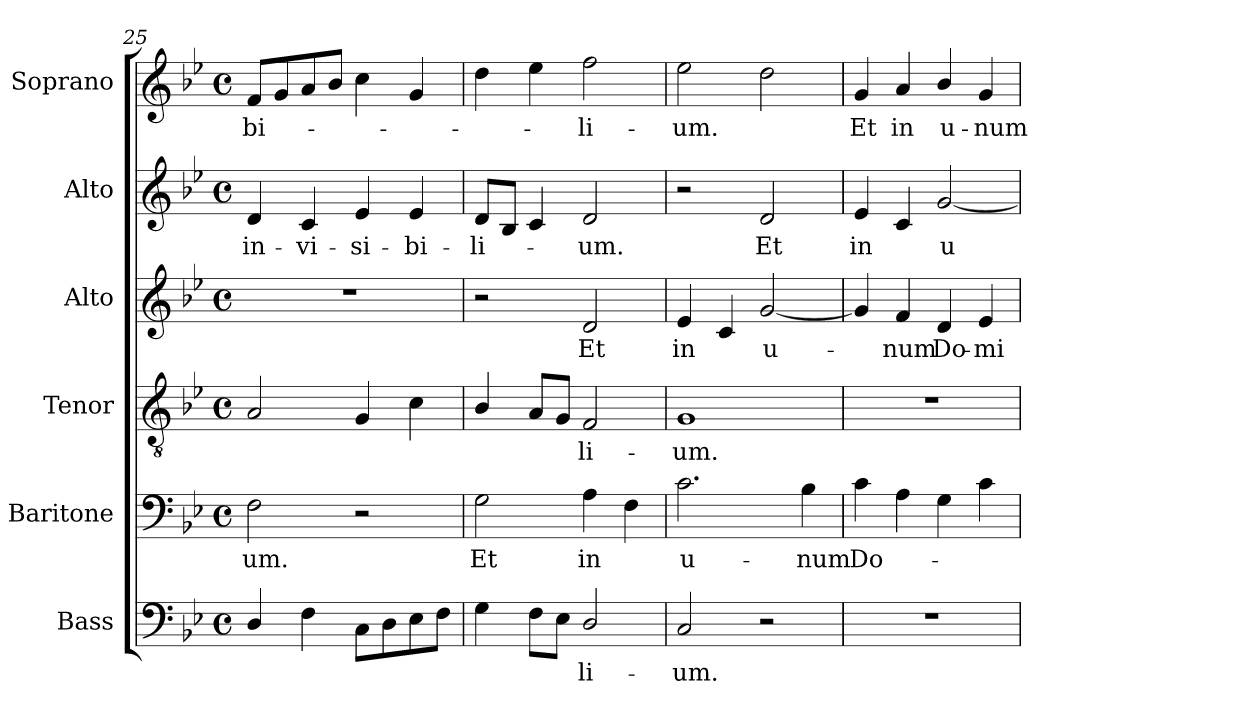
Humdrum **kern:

**kern	**text	**kern	**text	**kern	**text	**kern	**text	**kern	**text	**kern	**text
*part6	*part6	*part5	*part5	*part4	*part4	*part3	*part3	*part2	*part2	*part1	*part1
*staff6	*staff6	*staff5	*staff5	*staff4	*staff4	*staff3	*staff3	*staff2	*staff2	*staff1	*staff1
*I"Bass	*	*I"Baritone	*	*I"Tenor	*	*I"Alto	*	*I"Alto	*	*I"Soprano	*
*I'B.	*	*I'Bar.	*	*I'T.	*	*I'A.	*	*I'A.	*	*I'S.	*
!!LO:PB:g=z
*clefF4	*	*clefF4	*	*clefGv2	*	*clefG2	*	*clefG2	*	*clefG2	*
*	*	*	*	*ITrd7c12	*	*	*	*	*	*	*
*k[b-e-]	*	*k[b-e-]	*	*k[b-e-]	*	*k[b-e-]	*	*k[b-e-]	*	*k[b-e-]	*
*B-:	*	*B-:	*	*B-:	*	*B-:	*	*B-:	*	*B-:	*
*M4/4	*	*M4/4	*	*M4/4	*	*M4/4	*	*M4/4	*	*M4/4	*
*met(c)	*	*met(c)	*	*met(c)	*	*met(c)	*	*met(c)	*	*met(c)	*
=25	=25	=25	=25	=25	=25	=25	=25	=25	=25	=25	=25
!	!	!	!LO:LY:b:color=#000000	!	!	!	!	!	!	!	!
!	!	!	!	!	!	!	!	!	!LO:LY:b:color=#000000	!	!
!	!	!	!	!	!	!	!	!	!	!	!LO:LY:b:color=#000000
4Di/	.	2Fi\	-um.	2AAi/	.	1r	.	4di/	in-	8fi/L	-bi-
.	.	.	.	.	.	.	.	.	.	8gi/	.
!	!	!	!	!	!	!	!	!	!LO:LY:b:color=#000000	!	!
4Fi\	.	.	.	.	.	.	.	4ci/	-vi-	8ai/	.
.	.	.	.	.	.	.	.	.	.	8b-i/J	.
!	!	!	!	!	!	!	!	!	!LO:LY:b:color=#000000	!	!
8Ci\L	.	2r	.	4GGi/	.	.	.	4e-i/	-si-	4cci\	.
8Di\	.	.	.	.	.	.	.	.	.	.	.
!	!	!	!	!	!	!	!	!	!LO:LY:b:color=#000000	!	!
8E-i\	.	.	.	4Ci\	.	.	.	4e-i/	-bi-	4gi/	.
8Fi\J	.	.	.	.	.	.	.	.	.	.	.
=26	=26	=26	=26	=26	=26	=26	=26	=26	=26	=26	=26
!	!	!	!LO:LY:b:color=#000000	!	!	!	!	!	!	!	!
!	!	!	!	!	!	!	!	!	!LO:LY:b:color=#000000	!	!
4Gi\	.	2Gi\	Et	4BB-i/	.	2r	.	8di/L	-li-	4ddi\	.
.	.	.	.	.	.	.	.	8B-i/J	.	.	.
8Fi\L	.	.	.	8AAi/L	.	.	.	4ci/	.	4ee-i\	.
8E-i\J	.	.	.	8GGi/J	.	.	.	.	.	.	.
!	!LO:LY:b:color=#000000	!	!	!	!	!	!	!	!	!	!
!	!	!	!LO:LY:b:color=#000000	!	!	!	!	!	!	!	!
!	!	!	!	!	!LO:LY:b:color=#000000	!	!	!	!	!	!
!	!	!	!	!	!	!	!LO:LY:b:color=#000000	!	!	!	!
!	!	!	!	!	!	!	!	!	!LO:LY:b:color=#000000	!	!
!	!	!	!	!	!	!	!	!	!	!	!LO:LY:b:color=#000000
2Di/	-li-	4Ai\	in	2FFi/	-li-	2di/	Et	2di/	-um.	2ffi\	-li-
.	.	4Fi\	.	.	.	.	.	.	.	.	.
=27	=27	=27	=27	=27	=27	=27	=27	=27	=27	=27	=27
!	!LO:LY:b:color=#000000	!	!	!	!	!	!	!	!	!	!
!	!	!	!LO:LY:b:color=#000000	!	!	!	!	!	!	!	!
!	!	!	!	!	!LO:LY:b:color=#000000	!	!	!	!	!	!
!	!	!	!	!	!	!	!LO:LY:b:color=#000000	!	!	!	!
!	!	!	!	!	!	!	!	!	!	!	!LO:LY:b:color=#000000
2Ci/	-um.	2.ci\	u-	1GGi	-um.	4e-i/	in	2r	.	2ee-i\	-um.
.	.	.	.	.	.	4ci/	.	.	.	.	.
!	!	!	!	!	!	!	!LO:LY:b:color=#000000	!	!	!	!
!	!	!	!	!	!	!	!	!	!LO:LY:b:color=#000000	!	!
2r	.	.	.	.	.	[2gi/	u-	2di/	Et	2ddi\	.
!	!	!	!LO:LY:b:color=#000000	!	!	!	!	!	!	!	!
.	.	4B-i\	-num	.	.	.	.	.	.	.	.
=28	=28	=28	=28	=28	=28	=28	=28	=28	=28	=28	=28
!	!	!	!LO:LY:b:color=#000000	!	!	!	!	!	!	!	!
!	!	!	!	!	!	!	!	!	!LO:LY:b:color=#000000	!	!
!	!	!	!	!	!	!	!	!	!	!	!LO:LY:b:color=#000000
1r	.	4ci\	Do-	1r	.	4gi/]	.	4e-i/	in	4gi/	Et
!	!	!	!	!	!	!	!LO:LY:b:color=#000000	!	!	!	!
!	!	!	!	!	!	!	!	!	!	!	!LO:LY:b:color=#000000
.	.	4Ai\	.	.	.	4fi/	-num	4ci/	.	4ai/	in
!	!	!	!	!	!	!	!LO:LY:b:color=#000000	!	!	!	!
!	!	!	!	!	!	!	!	!	!LO:LY:b:color=#000000	!	!
!	!	!	!	!	!	!	!	!	!	!	!LO:LY:b:color=#000000
.	.	4Gi\	.	.	.	4di/	Do-	[2gi/	u-	4b-i/	u-
!	!	!	!	!	!	!	!LO:LY:b:color=#000000	!	!	!	!
!	!	!	!	!	!	!	!	!	!	!	!LO:LY:b:color=#000000
.	.	4ci\	.	.	.	4e-i/	-mi-	.	.	4gi/	-num
=	=	=	=	=	=	=	=	=	=	=	=
*-	*-	*-	*-	*-	*-	*-	*-	*-	*-	*-	*-
